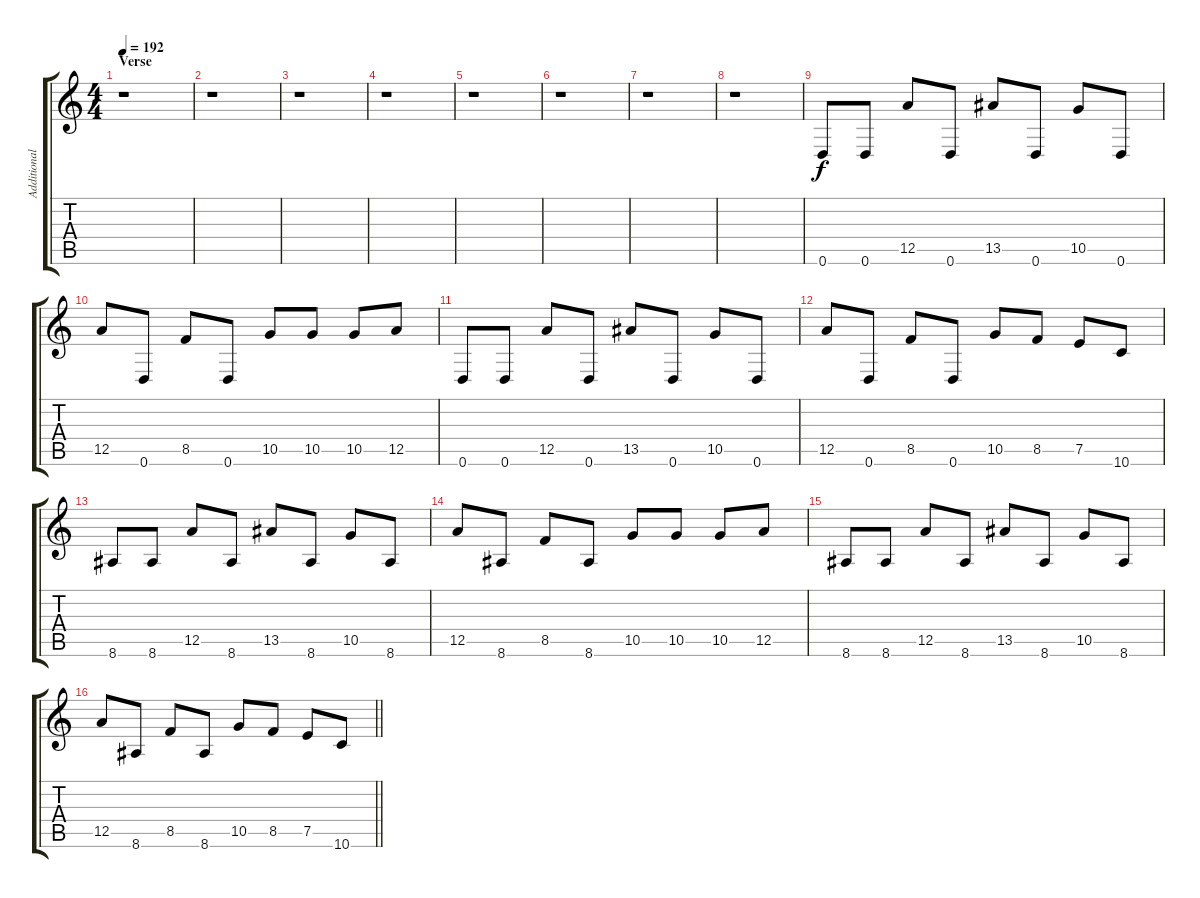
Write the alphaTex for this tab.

\track ("Additional Guitar" "Additional") {instrument distortionguitar}
\staff {score tabs}
\tuning (E4 B3 G3 D3 A2 D2) {hide}
\ts (4 4)
\section ("" "Verse")
\tempo 192
\clef g2
\ks c
r.1{dy f} |
r.1 |
r.1 |
r.1 |
r.1 |
r.1 |
r.1 |
r.1 |
0.6.8{volume 15} 0.6.8 12.5.8 0.6.8 13.5.8 0.6.8 10.5.8 0.6.8 |
12.5.8 0.6.8 8.5.8 0.6.8 10.5.8 10.5.8 10.5.8 12.5.8 |
0.6.8 0.6.8 12.5.8 0.6.8 13.5.8 0.6.8 10.5.8 0.6.8 |
12.5.8 0.6.8 8.5.8 0.6.8 10.5.8 8.5.8 7.5.8 10.6.8 |
8.6.8 8.6.8 12.5.8 8.6.8 13.5.8 8.6.8 10.5.8 8.6.8 |
12.5.8 8.6.8 8.5.8 8.6.8 10.5.8 10.5.8 10.5.8 12.5.8 |
8.6.8 8.6.8 12.5.8 8.6.8 13.5.8 8.6.8 10.5.8 8.6.8 |
\barLineRight lightlight
12.5.8 8.6.8 8.5.8 8.6.8 10.5.8 8.5.8 7.5.8 10.6.8
